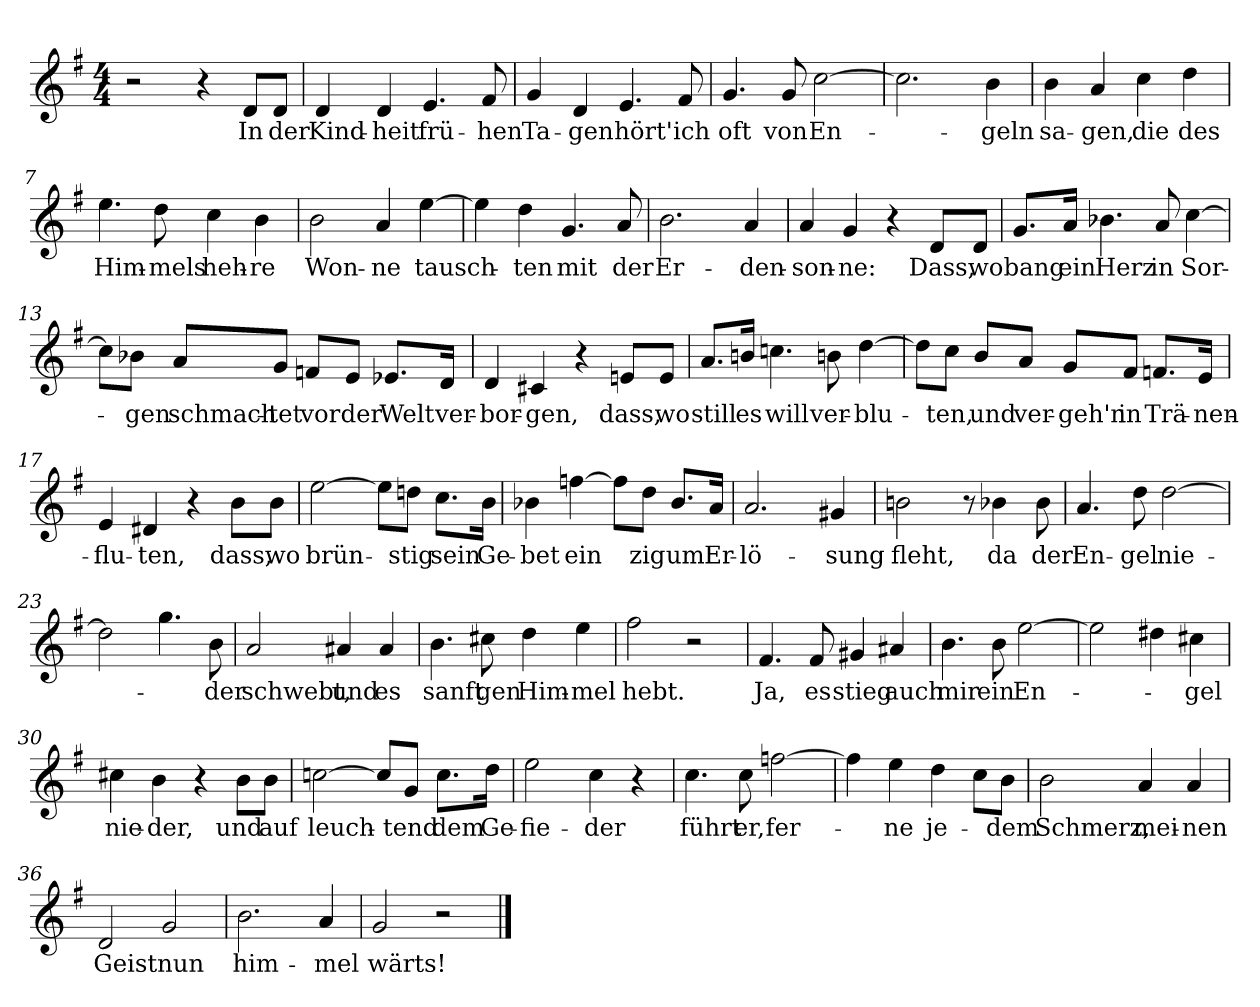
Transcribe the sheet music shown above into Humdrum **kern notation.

**kern	**text
*part1	*part1
*staff1	*staff1
*clefG2	*
*k[f#]	*
*M4/4	*
=1	=1
2r	.
4r	.
!	!LO:LY:b
8d/L	In
!	!LO:LY:b
8d/J	der
=2	=2
!	!LO:LY:b
4d/	Kind-
!	!LO:LY:b
4d/	-heit
!	!LO:LY:b
4.e/	frü-
!	!LO:LY:b
8f#/	-hen
=3	=3
!	!LO:LY:b
4g/	Ta-
!	!LO:LY:b
4d/	-gen
!	!LO:LY:b
4.e/	hört'
!	!LO:LY:b
8f#/	ich
=4	=4
!	!LO:LY:b
4.g/	oft
!	!LO:LY:b
8g/	von
!	!LO:LY:b
[2cc\	En-
=5	=5
2.cc\]	.
!	!LO:LY:b
4b\	-geln
=6	=6
!	!LO:LY:b
4b\	sa-
!	!LO:LY:b
4a/	-gen,
!	!LO:LY:b
4cc\	die
!	!LO:LY:b
4dd\	des
=7	=7
!	!LO:LY:b
4.ee\	Him-
!	!LO:LY:b
8dd\	-mels
!	!LO:LY:b
4cc\	heh-
!	!LO:LY:b
4b\	-re
!!LO:LB:g=z
=8	=8
!	!LO:LY:b
2b\	Won-
!	!LO:LY:b
4a/	-ne
!	!LO:LY:b
[4ee\	tausch-
=9	=9
4ee\]	.
!	!LO:LY:b
4dd\	-ten
!	!LO:LY:b
4.g/	mit
!	!LO:LY:b
8a/	der
=10	=10
!	!LO:LY:b
2.b\	Er-
!	!LO:LY:b
4a/	-den-
=11	=11
!	!LO:LY:b
4a/	-son-
!	!LO:LY:b
4g/	-ne:
4r	.
!	!LO:LY:b
8d/L	Dass,
!	!LO:LY:b
8d/J	wo
=12	=12
!	!LO:LY:b
8.g/L	bang
!	!LO:LY:b
16a/Jk	ein
!	!LO:LY:b
4.b-X\	Herz
!	!LO:LY:b
8a/	in
!	!LO:LY:b
[4cc\	Sor-
=13	=13
8cc\L]	.
!	!LO:LY:b
8b-X\J	-gen
!	!LO:LY:b
8a/L	schmach-
!	!LO:LY:b
8g/J	-tet
!	!LO:LY:b
8fn/L	vor
!	!LO:LY:b
8e/J	der
!	!LO:LY:b
8.e-X/L	Welt
!	!LO:LY:b
16d/Jk	ver-
!!LO:LB:g=z
=14	=14
!	!LO:LY:b
4d/	-bor-
!	!LO:LY:b
4c#X/	-gen,
4r	.
!	!LO:LY:b
8en/L	dass,
!	!LO:LY:b
8e/J	wo
=15	=15
!	!LO:LY:b
8.a/L	still
!	!LO:LY:b
16bn/Jk	es
!	!LO:LY:b
4.ccn\	will
!	!LO:LY:b
8bn\	ver-
!	!LO:LY:b
[4dd\	-blu-
=16	=16
8dd\L]	.
!	!LO:LY:b
8cc\J	-ten,
!	!LO:LY:b
8b/L	und
!	!LO:LY:b
8a/J	ver-
!	!LO:LY:b
8g/L	-geh'n
!	!LO:LY:b
8f#/J	in
!	!LO:LY:b
8.fn/L	Trä-
!	!LO:LY:b
16e/Jk	-nen-
=17	=17
!	!LO:LY:b
4e/	-flu-
!	!LO:LY:b
4d#X/	-ten,
4r	.
!	!LO:LY:b
8b\L	dass,
!	!LO:LY:b
8b\J	wo
=18	=18
!	!LO:LY:b
[2ee\	brün-
8ee\L]	.
!	!LO:LY:b
8ddn\J	-stig
!	!LO:LY:b
8.cc\L	sein
!	!LO:LY:b
16b\Jk	Ge-
!!LO:LB:g=z
=19	=19
!	!LO:LY:b
4b-X\	-bet
!	!LO:LY:b
[4ffn\	ein
8ff\L]	.
!	!LO:LY:b
8dd\J	-zig
!	!LO:LY:b
8.b-/L	um
!	!LO:LY:b
16a/Jk	Er-
=20	=20
!	!LO:LY:b
2.a/	-lö-
!	!LO:LY:b
4g#X/	-sung
=21	=21
!	!LO:LY:b
2bn\	fleht,
8r	.
!	!LO:LY:b
4b-X\	da
!	!LO:LY:b
8b-\	der
=22	=22
!	!LO:LY:b
4.a/	En-
!	!LO:LY:b
8dd\	-gel
!	!LO:LY:b
[2dd\	nie-
=23	=23
2dd\]	.
4.gg\	.
!	!LO:LY:b
8b\	-der
=24	=24
!	!LO:LY:b
2a/	schwebt,
!	!LO:LY:b
4a#X/	und
!	!LO:LY:b
4a#/	es
=25	=25
!	!LO:LY:b
4.b\	sanft
!	!LO:LY:b
8cc#X\	gen
!	!LO:LY:b
4dd\	Him-
!	!LO:LY:b
4ee\	-mel
=26	=26
!	!LO:LY:b
2ff#\	hebt.
2r	.
!!LO:LB:g=z
=27	=27
!	!LO:LY:b
4.f#/	Ja,
!	!LO:LY:b
8f#/	es
!	!LO:LY:b
4g#X/	stieg
!	!LO:LY:b
4a#X/	auch
=28	=28
!	!LO:LY:b
4.b\	mir
!	!LO:LY:b
8b\	ein
!	!LO:LY:b
[2ee\	En-
=29	=29
2ee\]	.
4dd#X\	.
!	!LO:LY:b
4cc#X\	-gel
=30	=30
!	!LO:LY:b
4cc#X\	nie-
!	!LO:LY:b
4b\	-der,
4r	.
!	!LO:LY:b
8b\L	und
!	!LO:LY:b
8b\J	auf
=31	=31
!	!LO:LY:b
[2ccn\	leuch-
8ccn/L]	.
!	!LO:LY:b
8g/J	-tend
!	!LO:LY:b
8.cc\L	dem
!	!LO:LY:b
16dd\Jk	Ge-
=32	=32
!	!LO:LY:b
2ee\	-fie-
!	!LO:LY:b
4cc\	-der
4r	.
=33	=33
!	!LO:LY:b
4.cc\	führt
!	!LO:LY:b
8cc\	er,
!	!LO:LY:b
[2ffn\	fer-
!!LO:LB:g=z
=34	=34
4ff\]	.
!	!LO:LY:b
4ee\	-ne
!	!LO:LY:b
4dd\	je-
8cc\L	.
!	!LO:LY:b
8b\J	-dem
=35	=35
!	!LO:LY:b
2b\	Schmerz,
!	!LO:LY:b
4a/	mei-
!	!LO:LY:b
4a/	-nen
=36	=36
!	!LO:LY:b
2d/	Geist
!	!LO:LY:b
2g/	nun
=37	=37
!	!LO:LY:b
2.b\	him-
!	!LO:LY:b
4a/	-mel
=38	=38
!	!LO:LY:b
2g/	wärts!
2r	.
==	==
*-	*-
